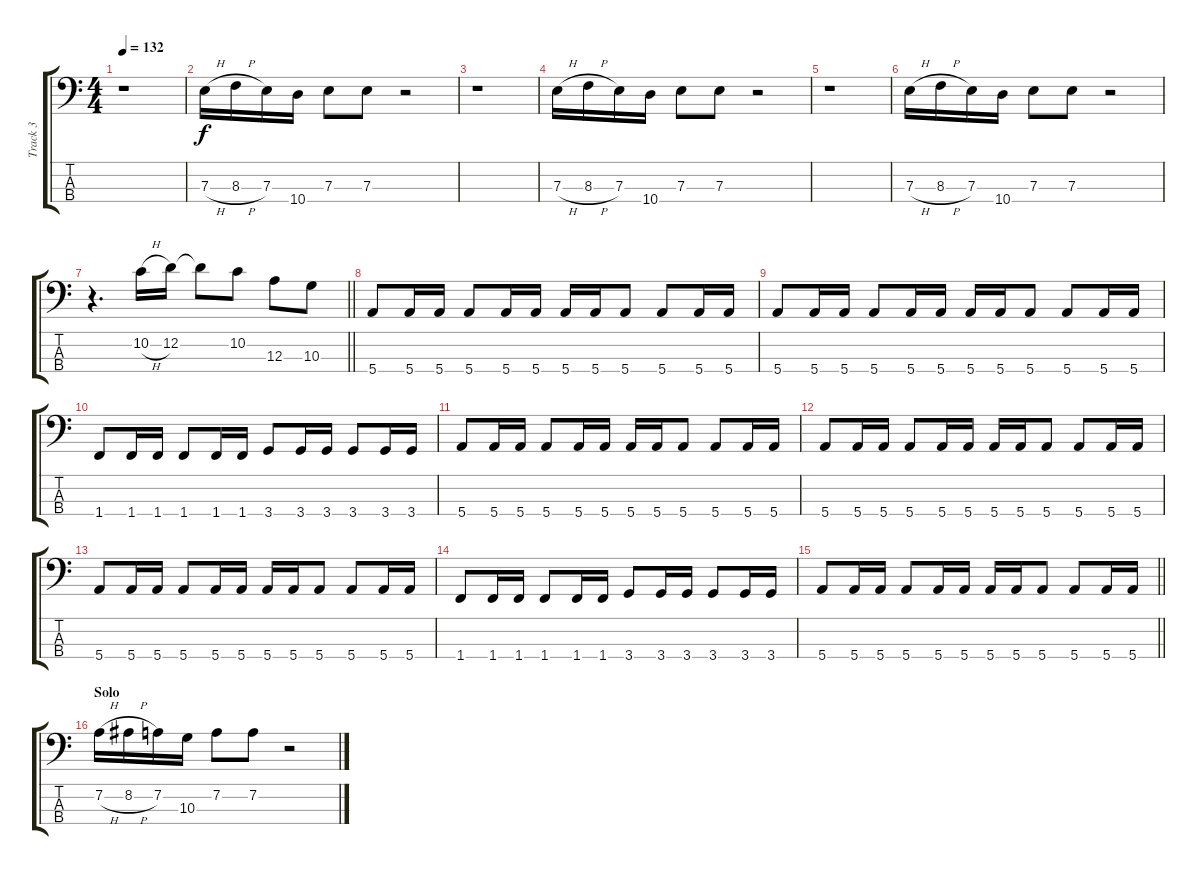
\track ("Track 3" "Track 3") {instrument electricbassfinger}
\staff {score tabs}
\tuning (G2 D2 A1 E1) {hide}
\ts (4 4)
\tempo 132
\clef f4
\ks c
r.1{dy f} |
7.3{h}.16 8.3{h}.16 7.3.16 10.4.16 7.3.8 7.3.8 r.2 |
r.1 |
7.3{h}.16 8.3{h}.16 7.3.16 10.4.16 7.3.8 7.3.8 r.2 |
r.1 |
7.3{h}.16 8.3{h}.16 7.3.16 10.4.16 7.3.8 7.3.8 r.2 |
\barLineRight lightlight
r.4{d} 10.2{h}.16 12.2.16 12.2{t}.8 10.2.8 12.3.8 10.3.8 |
5.4.8 5.4.16 5.4.16 5.4.8 5.4.16 5.4.16 5.4.16 5.4.16 5.4.8 5.4.8 5.4.16 5.4.16 |
5.4.8 5.4.16 5.4.16 5.4.8 5.4.16 5.4.16 5.4.16 5.4.16 5.4.8 5.4.8 5.4.16 5.4.16 |
1.4.8 1.4.16 1.4.16 1.4.8 1.4.16 1.4.16 3.4.8 3.4.16 3.4.16 3.4.8 3.4.16 3.4.16 |
5.4.8 5.4.16 5.4.16 5.4.8 5.4.16 5.4.16 5.4.16 5.4.16 5.4.8 5.4.8 5.4.16 5.4.16 |
5.4.8 5.4.16 5.4.16 5.4.8 5.4.16 5.4.16 5.4.16 5.4.16 5.4.8 5.4.8 5.4.16 5.4.16 |
5.4.8 5.4.16 5.4.16 5.4.8 5.4.16 5.4.16 5.4.16 5.4.16 5.4.8 5.4.8 5.4.16 5.4.16 |
1.4.8 1.4.16 1.4.16 1.4.8 1.4.16 1.4.16 3.4.8 3.4.16 3.4.16 3.4.8 3.4.16 3.4.16 |
\barLineRight lightlight
5.4.8 5.4.16 5.4.16 5.4.8 5.4.16 5.4.16 5.4.16 5.4.16 5.4.8 5.4.8 5.4.16 5.4.16 |
\section ("" "Solo")
7.2{h}.16 8.2{h}.16 7.2.16 10.3.16 7.2.8 7.2.8 r.2
